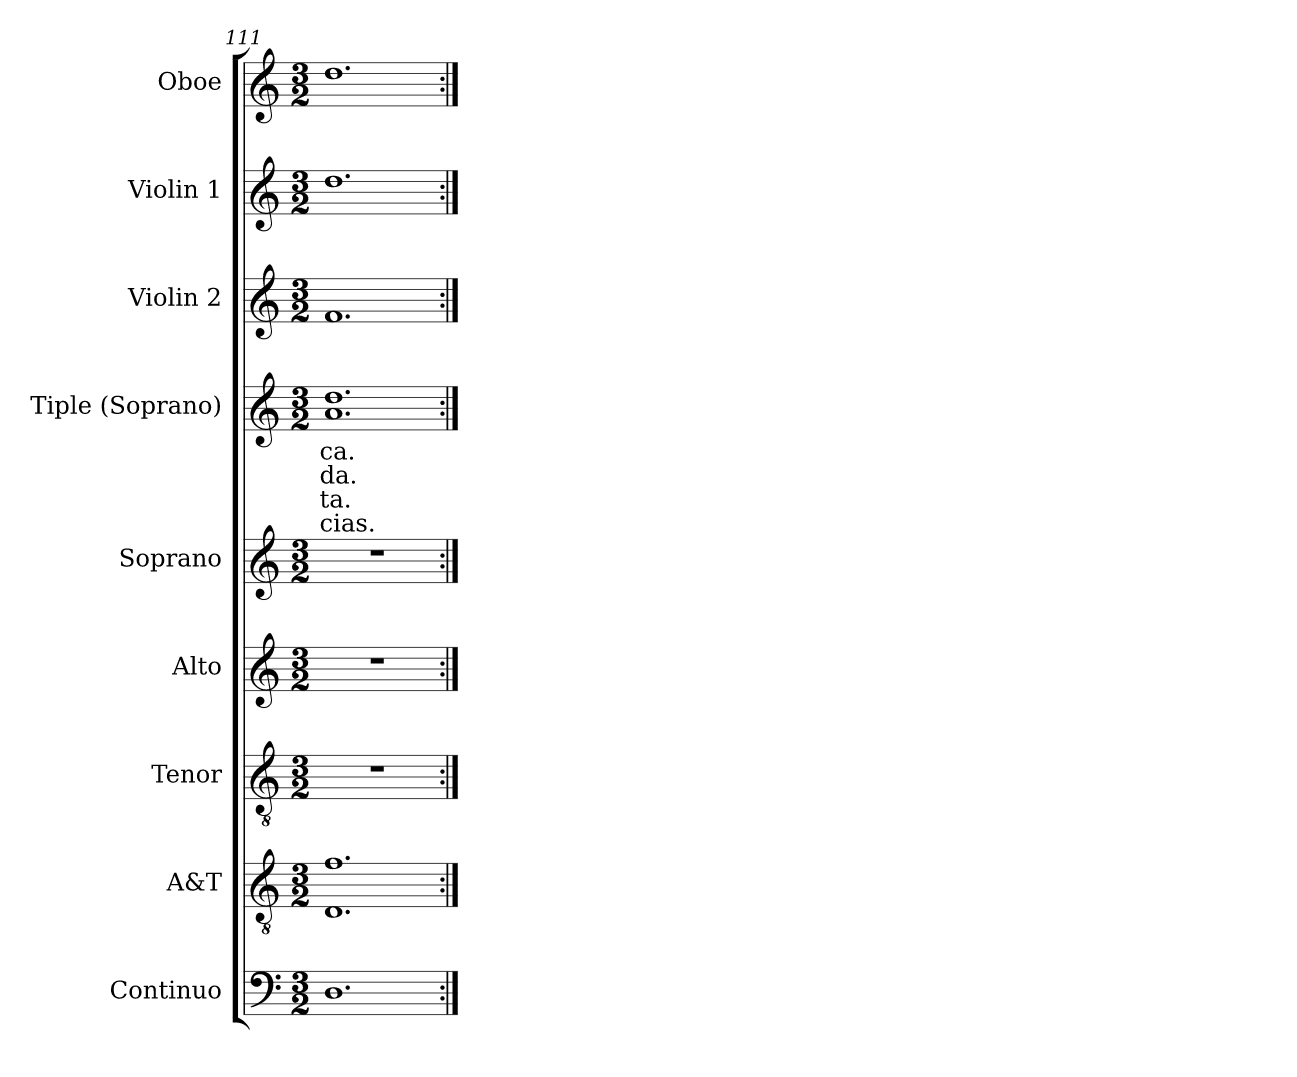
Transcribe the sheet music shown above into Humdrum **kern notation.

**kern	**kern	**kern	**kern	**kern	**kern	**text	**text	**text	**text	**kern	**kern	**kern
*part9	*part8	*part7	*part6	*part5	*part4	*part4	*part4	*part4	*part4	*part3	*part2	*part1
*staff9	*staff8	*staff7	*staff6	*staff5	*staff4	*staff4	*staff4	*staff4	*staff4	*staff3	*staff2	*staff1
*I"Continuo	*I"A&T	*I"Tenor	*I"Alto	*I"Soprano	*I"Tiple (Soprano)	*	*	*	*	*I"Violin 2	*I"Violin 1	*I"Oboe
*I'Cont.	*I'A. & T.	*I'T.	*I'A.	*I'S.	*I'S.	*	*	*	*	*I'Vln. 2	*I'Vln. 1	*I'Ob.
*clefF4	*clefGv2	*clefGv2	*clefG2	*clefG2	*clefG2	*	*	*	*	*clefG2	*clefG2	*clefG2
*	*ITrd7c12	*ITrd7c12	*	*	*	*	*	*	*	*	*	*
*k[]	*k[]	*k[]	*k[]	*k[]	*k[]	*	*	*	*	*k[]	*k[]	*k[]
*C:	*C:	*C:	*C:	*C:	*C:	*	*	*	*	*C:	*C:	*C:
*M3/2	*M3/2	*M3/2	*M3/2	*M3/2	*M3/2	*	*	*	*	*M3/2	*M3/2	*M3/2
=111	=111	=111	=111	=111	=111	=111	=111	=111	=111	=111	=111	=111
*	*^	*	*	*	*	*	*	*	*	*	*	*
!	!	!	!LO:N:vis=1	!LO:N:vis=1	!LO:N:vis=1	!	!	!	!	!	!	!	!
*	*	*	*	*	*	*^	*	*	*	*	*	*	*
!	!	!	!	!	!	!	!	!LO:LY:b:color=#000000	!LO:LY:b:color=#000000	!LO:LY:b:color=#000000	!LO:LY:b:color=#000000	!	!	!
1.Di	1.Fi	1.DDi	1.r	1.r	1.r	1.ddi	1.ai	-ca.	-da.	-ta.	-cias.	1.fi	1.ddi	1.ddi
*	*v	*v	*	*	*	*v	*v	*	*	*	*	*	*	*
=:|!	=:|!	=:|!	=:|!	=:|!	=:|!	=:|!	=:|!	=:|!	=:|!	=:|!	=:|!	=:|!
*-	*-	*-	*-	*-	*-	*-	*-	*-	*-	*-	*-	*-
